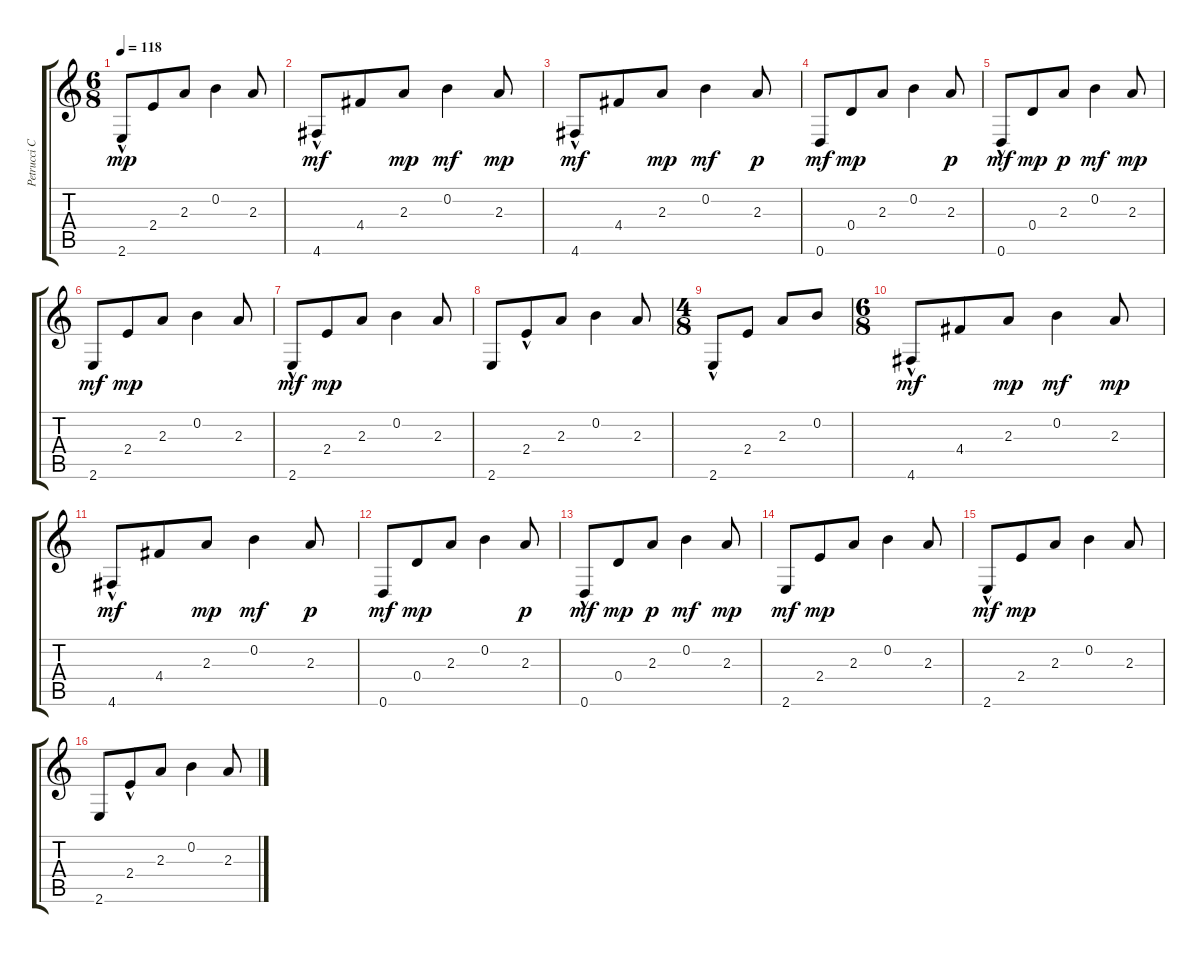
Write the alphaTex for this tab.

\track ("Petrucci Clean" "Petrucci C") {instrument electricguitarclean}
\staff {score tabs}
\tuning (E4 B3 G3 D3 A2 D2) {hide}
\ts (6 8)
\tempo 118
\clef g2
\ks c
2.6{hac}.8{dy mp} 2.4.8 2.3.8 0.2.4 2.3.8 |
4.6{hac}.8{dy mf} 4.4.8 2.3.8{dy mp} 0.2.4{dy mf} 2.3.8{dy mp} |
4.6{hac}.8{dy mf} 4.4.8 2.3.8{dy mp} 0.2.4{dy mf} 2.3.8{dy p} |
0.6.8{dy mf} 0.4.8{dy mp} 2.3.8 0.2.4 2.3.8{dy p} |
0.6{hac}.8{dy mf} 0.4.8{dy mp} 2.3.8{dy p} 0.2.4{dy mf} 2.3.8{dy mp} |
2.6.8{dy mf} 2.4.8{dy mp} 2.3.8 0.2.4 2.3.8 |
2.6{hac}.8{dy mf} 2.4.8{dy mp} 2.3.8 0.2.4 2.3.8 |
2.6.8 2.4{hac}.8 2.3.8 0.2.4 2.3.8 |
\ts (4 8)
2.6{hac}.8 2.4.8 2.3.8 0.2.8 |
\ts (6 8)
4.6{hac}.8{dy mf} 4.4.8 2.3.8{dy mp} 0.2.4{dy mf} 2.3.8{dy mp} |
4.6{hac}.8{dy mf} 4.4.8 2.3.8{dy mp} 0.2.4{dy mf} 2.3.8{dy p} |
0.6.8{dy mf} 0.4.8{dy mp} 2.3.8 0.2.4 2.3.8{dy p} |
0.6{hac}.8{dy mf} 0.4.8{dy mp} 2.3.8{dy p} 0.2.4{dy mf} 2.3.8{dy mp} |
2.6.8{dy mf} 2.4.8{dy mp} 2.3.8 0.2.4 2.3.8 |
2.6{hac}.8{dy mf} 2.4.8{dy mp} 2.3.8 0.2.4 2.3.8 |
2.6.8 2.4{hac}.8 2.3.8 0.2.4 2.3.8
